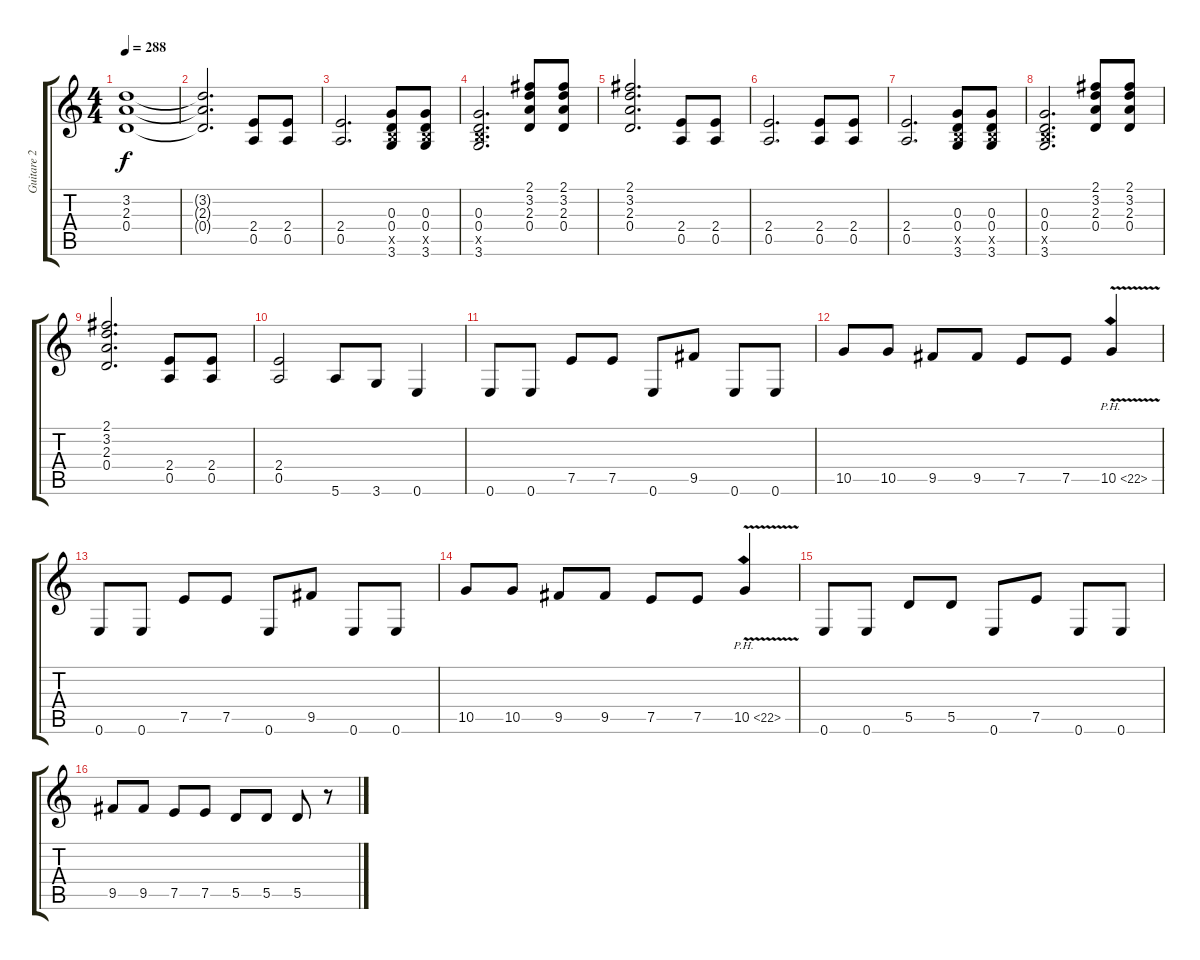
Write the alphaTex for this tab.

\track ("Guitare 2" "Guitare 2") {instrument distortionguitar}
\staff {score tabs}
\tuning (E4 B3 G3 D3 A2 E2) {hide}
\ts (4 4)
\tempo 288
\clef g2
\ks c
(3.2 2.3 0.4).1{dy f} |
(3.2{t} 2.3{t} 0.4{t}).2{d} (2.4 0.5).8 (2.4 0.5).8 |
(2.4 0.5).2{d} (0.3 0.4 2.5{x} 3.6).8 (0.3 0.4 2.5{x} 3.6).8 |
(0.3 0.4 2.5{x} 3.6).2{d} (2.1 3.2 2.3 0.4).8 (2.1 3.2 2.3 0.4).8 |
(2.1 3.2 2.3 0.4).2{d} (2.4 0.5).8 (2.4 0.5).8 |
(2.4 0.5).2{d} (2.4 0.5).8 (2.4 0.5).8 |
(2.4 0.5).2{d} (0.3 0.4 2.5{x} 3.6).8 (0.3 0.4 2.5{x} 3.6).8 |
(0.3 0.4 2.5{x} 3.6).2{d} (2.1 3.2 2.3 0.4).8 (2.1 3.2 2.3 0.4).8 |
(2.1 3.2 2.3 0.4).2{d} (2.4 0.5).8 (2.4 0.5).8 |
(2.4 0.5).2 5.6.8 3.6.8 0.6.4 |
0.6.8 0.6.8 7.5.8 7.5.8 0.6.8 9.5.8 0.6.8 0.6.8 |
10.5.8 10.5.8 9.5.8 9.5.8 7.5.8 7.5.8 10.5{ph 12 v}.4 |
0.6.8 0.6.8 7.5.8 7.5.8 0.6.8 9.5.8 0.6.8 0.6.8 |
10.5.8 10.5.8 9.5.8 9.5.8 7.5.8 7.5.8 10.5{ph 12 v}.4 |
0.6.8 0.6.8 5.5.8 5.5.8 0.6.8 7.5.8 0.6.8 0.6.8 |
9.5.8 9.5.8 7.5.8 7.5.8 5.5.8 5.5.8 5.5.8 r.8
